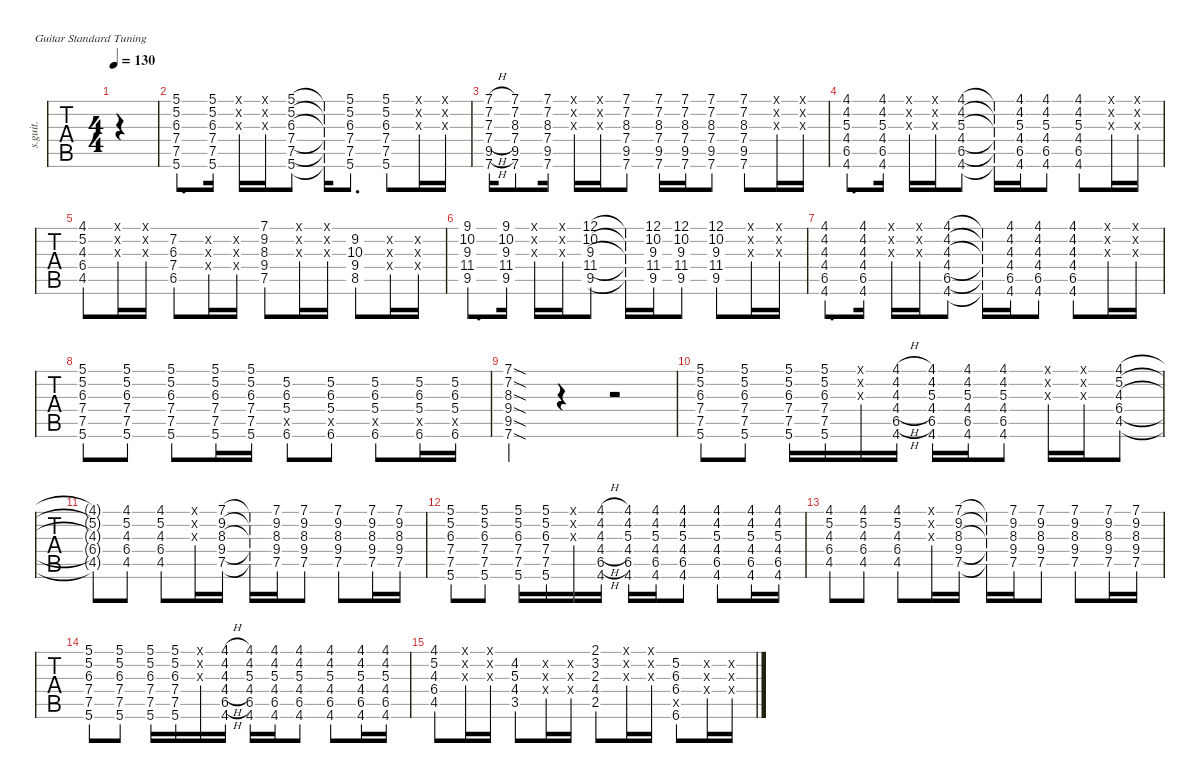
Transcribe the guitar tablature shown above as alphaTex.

\defaultSystemsLayout 4
\hideDynamics
\bracketExtendMode nobrackets
\otherSystemsTrackNameOrientation horizontal
\track ("Steel Guitar" "s.guit.") {instrument acousticguitarsteel}
\staff {tabs}
\tuning (E4 B3 G3 D3 A2 E2)
\ts (4 4)
\tempo 130
\clef g2
\ks c
|
(5.1 5.2 6.3{acc #} 7.4 7.5 5.6).8{d} (5.1 5.2 6.3{acc #} 7.4 7.5 5.6).16 (0.1{x} 0.2{x} 0.3{x}).16 (0.1{x} 0.2{x} 0.3{x}).16 (5.1 5.2 6.3{acc #} 7.4 7.5 5.6).8 (5.1{t} 5.2{t} 6.3{t acc #} 7.4{t} 7.5{t} 5.6{t}).16 (5.1 5.2 6.3{acc #} 7.4 7.5 5.6).8{d} (5.1 5.2 6.3{acc #} 7.4 7.5 5.6).8 (0.1{x} 0.2{x} 0.3{x}).16 (0.1{x} 0.2{x} 0.3{x}).16 |
(7.1{h} 7.2{h acc #} 7.3{h} 7.4{h} 9.5{h acc #} 7.6{h}).16 (7.6 9.5{acc #} 7.4 8.3{acc #} 7.2{acc #} 7.1).8 (7.6 9.5{acc #} 7.4 8.3{acc #} 7.2{acc #} 7.1).16 (0.1{x} 0.2{x} 0.3{x}).16 (0.1{x} 0.2{x} 0.3{x}).16 (7.6 9.5{acc #} 7.4 8.3{acc #} 7.2{acc #} 7.1).8 (7.6 9.5{acc #} 7.4 8.3{acc #} 7.2{acc #} 7.1).16 (7.6 9.5{acc #} 7.4 8.3{acc #} 7.2{acc #} 7.1).16 (7.6 9.5{acc #} 7.4 8.3{acc #} 7.2{acc #} 7.1).8 (7.6 9.5{acc #} 7.4 8.3{acc #} 7.2{acc #} 7.1).8 (0.1{x} 0.2{x} 0.3{x}).16 (0.1{x} 0.2{x} 0.3{x}).16 |
(4.1{acc #} 4.2{acc #} 5.3 4.4{acc #} 6.5{acc #} 4.6{acc #}).8{d} (4.1{acc #} 4.2{acc #} 5.3 4.4{acc #} 6.5{acc #} 4.6{acc #}).16 (0.1{x} 0.2{x} 0.3{x}).16 (0.1{x} 0.2{x} 0.3{x}).16 (4.1{acc #} 4.2{acc #} 5.3 4.4{acc #} 6.5{acc #} 4.6{acc #}).8 (4.1{t acc #} 4.2{t acc #} 5.3{t} 4.4{t acc #} 6.5{t acc #} 4.6{t acc #}).16 (4.1{acc #} 4.2{acc #} 5.3 4.4{acc #} 6.5{acc #} 4.6{acc #}).16 (4.1{acc #} 4.2{acc #} 5.3 4.4{acc #} 6.5{acc #} 4.6{acc #}).8 (4.1{acc #} 4.2{acc #} 5.3 4.4{acc #} 6.5{acc #} 4.6{acc #}).8 (0.1{x} 0.2{x} 0.3{x}).16 (0.1{x} 0.2{x} 0.3{x}).16 |
(4.1{acc #} 5.2 4.3 6.4{acc #} 4.5{acc #}).8 (0.1{x} 0.2{x} 0.3{x}).16 (0.1{x} 0.2{x} 0.3{x}).16 (7.2{acc #} 6.3{acc #} 7.4 6.5{acc #}).8 (5.2{x} 4.3{x} 5.4{x}).16 (5.2{x} 4.3{x} 5.4{x}).16 (7.1 9.2{acc #} 8.3{acc #} 9.4 7.5).8 (0.1{x} 0.2{x} 0.3{x}).16 (0.1{x} 0.2{x} 0.3{x}).16 (9.2{acc #} 10.3 9.4 8.5).8 (5.2{x} 4.3{x} 5.4{x}).16 (5.2{x} 4.3{x} 5.4{x}).16 |
(9.1{acc #} 10.2 9.3 11.4{acc #} 9.5{acc #}).8{d} (9.1{acc #} 10.2 9.3 11.4{acc #} 9.5{acc #}).16 (0.1{x} 0.2{x} 0.3{x}).16 (0.1{x} 0.2{x} 0.3{x}).16 (12.1 10.2 9.3 11.4{acc #} 9.5{acc #}).8 (12.1{t} 10.2{t} 9.3{t} 11.4{t acc #} 9.5{t acc #}).16 (12.1 10.2 9.3 11.4{acc #} 9.5{acc #}).16 (12.1 10.2 9.3 11.4{acc #} 9.5{acc #}).8 (12.1 10.2 9.3 11.4{acc #} 9.5{acc #}).8 (0.1{x} 0.2{x} 0.3{x}).16 (0.1{x} 0.2{x} 0.3{x}).16 |
(4.1{acc #} 4.2{acc #} 4.3 4.4{acc #} 6.5{acc #} 4.6{acc #}).8{d} (4.1{acc #} 4.2{acc #} 4.3 4.4{acc #} 6.5{acc #} 4.6{acc #}).16 (0.1{x} 0.2{x} 0.3{x}).16 (0.1{x} 0.2{x} 0.3{x}).16 (4.1{acc #} 4.2{acc #} 4.3 4.4{acc #} 6.5{acc #} 4.6{acc #}).8 (4.1{t acc #} 4.2{t acc #} 4.3{t} 4.4{t acc #} 6.5{t acc #} 4.6{t acc #}).16 (4.1{acc #} 4.2{acc #} 4.3 4.4{acc #} 6.5{acc #} 4.6{acc #}).16 (4.1{acc #} 4.2{acc #} 4.3 4.4{acc #} 6.5{acc #} 4.6{acc #}).8 (4.1{acc #} 4.2{acc #} 4.3 4.4{acc #} 6.5{acc #} 4.6{acc #}).8 (0.1{x} 0.2{x} 0.3{x}).16 (0.1{x} 0.2{x} 0.3{x}).16 |
(5.1 5.2 6.3{acc #} 7.4 7.5 5.6).8 (5.1 5.2 6.3{acc #} 7.4 7.5 5.6).8 (5.1 5.2 6.3{acc #} 7.4 7.5 5.6).8 (5.1 5.2 6.3{acc #} 7.4 7.5 5.6).16 (5.1 5.2 6.3{acc #} 7.4 7.5 5.6).16 (5.2 6.3{acc #} 5.4 0.5{x} 6.6{acc b}).8 (5.2 6.3{acc #} 5.4 0.5{x} 6.6{acc b}).8 (5.2 6.3{acc #} 5.4 0.5{x} 6.6{acc b}).8 (5.2 6.3{acc #} 5.4 0.5{x} 6.6{acc b}).16 (5.2 6.3{acc #} 5.4 0.5{x} 6.6{acc b}).16 |
(7.1{sod} 7.2{sod acc #} 8.3{sod acc #} 9.4{sod} 9.5{sod acc #} 7.6{sod}).4 r.4 r.2 |
(5.1 5.2 6.3{acc #} 7.4 7.5 5.6).8 (5.1 5.2 6.3{acc #} 7.4 7.5 5.6).8 (5.1 5.2 6.3{acc #} 7.4 7.5 5.6).16 (5.1 5.2 6.3{acc #} 7.4 7.5 5.6).16 (0.1{x} 0.2{x} 0.3{x}).16 (4.1{h acc #} 4.2{h acc #} 4.3{h} 4.4{h acc #} 6.5{h acc #} 4.6{h acc #}).16 (5.3 4.2{acc #} 4.1{acc #} 4.4{acc #} 6.5{acc #} 4.6{acc #}).16 (5.3 4.2{acc #} 4.1{acc #} 4.4{acc #} 6.5{acc #} 4.6{acc #}).16 (5.3 4.2{acc #} 4.1{acc #} 4.4{acc #} 6.5{acc #} 4.6{acc #}).8 (0.1{x} 0.2{x} 0.3{x}).16 (0.1{x} 0.2{x} 0.3{x}).16 (4.1{acc #} 5.2 4.3 6.4{acc #} 4.5{acc #}).8 |
(4.1{t acc #} 5.2{t} 4.3{t} 6.4{t acc #} 4.5{t acc #}).8 (4.1{acc #} 5.2 4.3 6.4{acc #} 4.5{acc #}).8 (4.1{acc #} 5.2 4.3 6.4{acc #} 4.5{acc #}).8 (0.1{x} 0.2{x} 0.3{x}).16 (7.1 9.2{acc #} 8.3{acc #} 9.4 7.5).16 (7.1{t} 9.2{t acc #} 8.3{t acc #} 9.4{t} 7.5{t}).16 (7.1 9.2{acc #} 8.3{acc #} 9.4 7.5).16 (7.1 9.2{acc #} 8.3{acc #} 9.4 7.5).8 (7.1 9.2{acc #} 8.3{acc #} 9.4 7.5).8 (7.1 9.2{acc #} 8.3{acc #} 9.4 7.5).16 (7.1 9.2{acc #} 8.3{acc #} 9.4 7.5).16 |
(5.1 5.2 6.3{acc #} 7.4 7.5 5.6).8 (5.1 5.2 6.3{acc #} 7.4 7.5 5.6).8 (5.1 5.2 6.3{acc #} 7.4 7.5 5.6).16 (5.1 5.2 6.3{acc #} 7.4 7.5 5.6).16 (0.1{x} 0.2{x} 0.3{x}).16 (4.1{h acc #} 4.2{h acc #} 4.3{h} 4.4{h acc #} 6.5{h acc #} 4.6{h acc #}).16 (4.6{acc #} 6.5{acc #} 4.4{acc #} 5.3 4.2{acc #} 4.1{acc #}).16 (4.6{acc #} 6.5{acc #} 4.4{acc #} 5.3 4.2{acc #} 4.1{acc #}).16 (4.6{acc #} 6.5{acc #} 4.4{acc #} 5.3 4.2{acc #} 4.1{acc #}).8 (4.6{acc #} 6.5{acc #} 4.4{acc #} 5.3 4.2{acc #} 4.1{acc #}).8 (4.6{acc #} 6.5{acc #} 4.4{acc #} 5.3 4.2{acc #} 4.1{acc #}).16 (4.6{acc #} 6.5{acc #} 4.4{acc #} 5.3 4.2{acc #} 4.1{acc #}).16 |
(4.1{acc #} 5.2 4.3 6.4{acc #} 4.5{acc #}).8 (4.1{acc #} 5.2 4.3 6.4{acc #} 4.5{acc #}).8 (4.1{acc #} 5.2 4.3 6.4{acc #} 4.5{acc #}).8 (0.1{x} 0.2{x} 0.3{x}).16 (7.1 9.2{acc #} 8.3{acc #} 9.4 7.5).16 (7.1{t} 9.2{t acc #} 8.3{t acc #} 9.4{t} 7.5{t}).16 (7.1 9.2{acc #} 8.3{acc #} 9.4 7.5).16 (7.1 9.2{acc #} 8.3{acc #} 9.4 7.5).8 (7.1 9.2{acc #} 8.3{acc #} 9.4 7.5).8 (7.1 9.2{acc #} 8.3{acc #} 9.4 7.5).16 (7.1 9.2{acc #} 8.3{acc #} 9.4 7.5).16 |
(5.1 5.2 6.3{acc #} 7.4 7.5 5.6).8 (5.1 5.2 6.3{acc #} 7.4 7.5 5.6).8 (5.1 5.2 6.3{acc #} 7.4 7.5 5.6).16 (5.1 5.2 6.3{acc #} 7.4 7.5 5.6).16 (0.1{x} 0.2{x} 0.3{x}).16 (4.1{h acc #} 4.2{h acc #} 4.3{h} 4.4{h acc #} 6.5{h acc #} 4.6{h acc #}).16 (4.6{acc #} 6.5{acc #} 4.4{acc #} 5.3 4.2{acc #} 4.1{acc #}).16 (4.6{acc #} 6.5{acc #} 4.4{acc #} 5.3 4.2{acc #} 4.1{acc #}).16 (4.6{acc #} 6.5{acc #} 4.4{acc #} 5.3 4.2{acc #} 4.1{acc #}).8 (4.6{acc #} 6.5{acc #} 4.4{acc #} 5.3 4.2{acc #} 4.1{acc #}).8 (4.6{acc #} 6.5{acc #} 4.4{acc #} 5.3 4.2{acc #} 4.1{acc #}).16 (4.6{acc #} 6.5{acc #} 4.4{acc #} 5.3 4.2{acc #} 4.1{acc #}).16 |
(4.1{acc #} 5.2 4.3 6.4{acc #} 4.5{acc #}).8 (0.1{x} 0.2{x} 0.3{x}).16 (0.3{x} 0.2{x} 0.1{x}).16 (4.2{acc #} 5.3 4.4{acc #} 3.5).8 (5.2{x} 4.3{x} 5.4{x}).16 (5.4{x} 4.3{x} 5.2{x}).16 (2.1{acc #} 3.2 2.3 4.4{acc #} 2.5).8 (0.1{x} 0.2{x} 0.3{x}).16 (0.3{x} 0.2{x} 0.1{x}).16 (5.2 6.3{acc #} 6.4{acc #} 0.5{x} 6.6{acc b}).8 (5.2{x} 4.3{x} 5.4{x}).16 (5.4{x} 4.3{x} 5.2{x}).16
